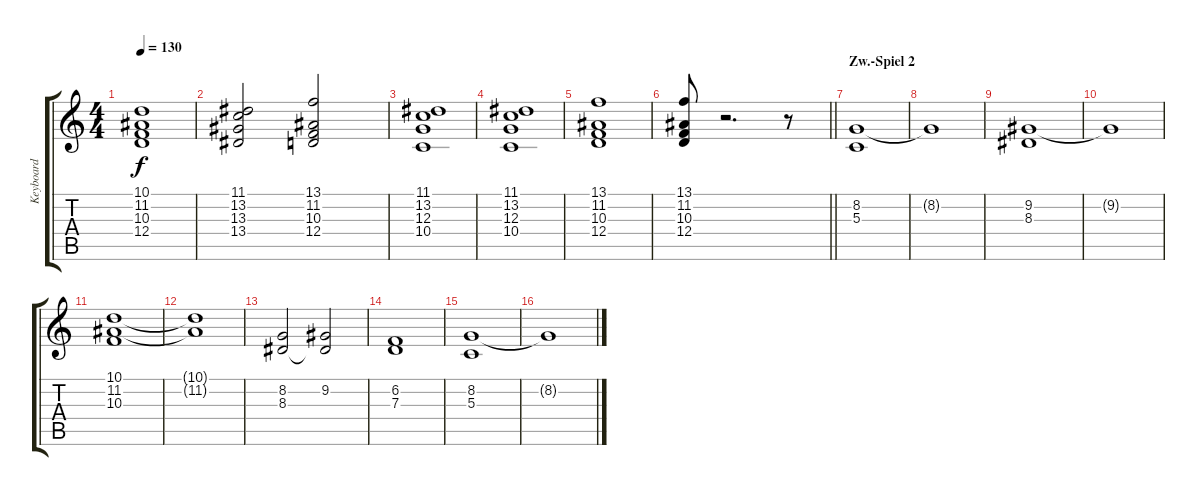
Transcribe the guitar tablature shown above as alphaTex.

\track ("Keyboard" "Keyboard") {instrument stringensemble1}
\staff {score tabs}
\tuning (E4 B3 G3 D3 A2 E2) {hide}
\ts (4 4)
\tempo 130
\clef g2
\ks c
(10.1 11.2 10.3 12.4).1{dy f} |
(11.1 13.2 13.3 13.4).2 (13.1 11.2 10.3 12.4).2 |
(11.1 13.2 12.3 10.4).1 |
(11.1 13.2 12.3 10.4).1 |
(13.1 11.2 10.3 12.4).1 |
\barLineRight lightlight
(13.1 11.2 10.3 12.4).8 r.2{d} r.8 |
\section ("" "Zw.-Spiel 2")
(8.2 5.3).1 |
8.2{t}.1 |
(9.2 8.3).1 |
9.2{t}.1 |
(10.1 11.2 10.3).1 |
(10.1{t} 11.2{t}).1 |
(8.2 8.3).2 (9.2 8.3{t}).2 |
(6.2 7.3).1 |
(8.2 5.3).1 |
8.2{t}.1
